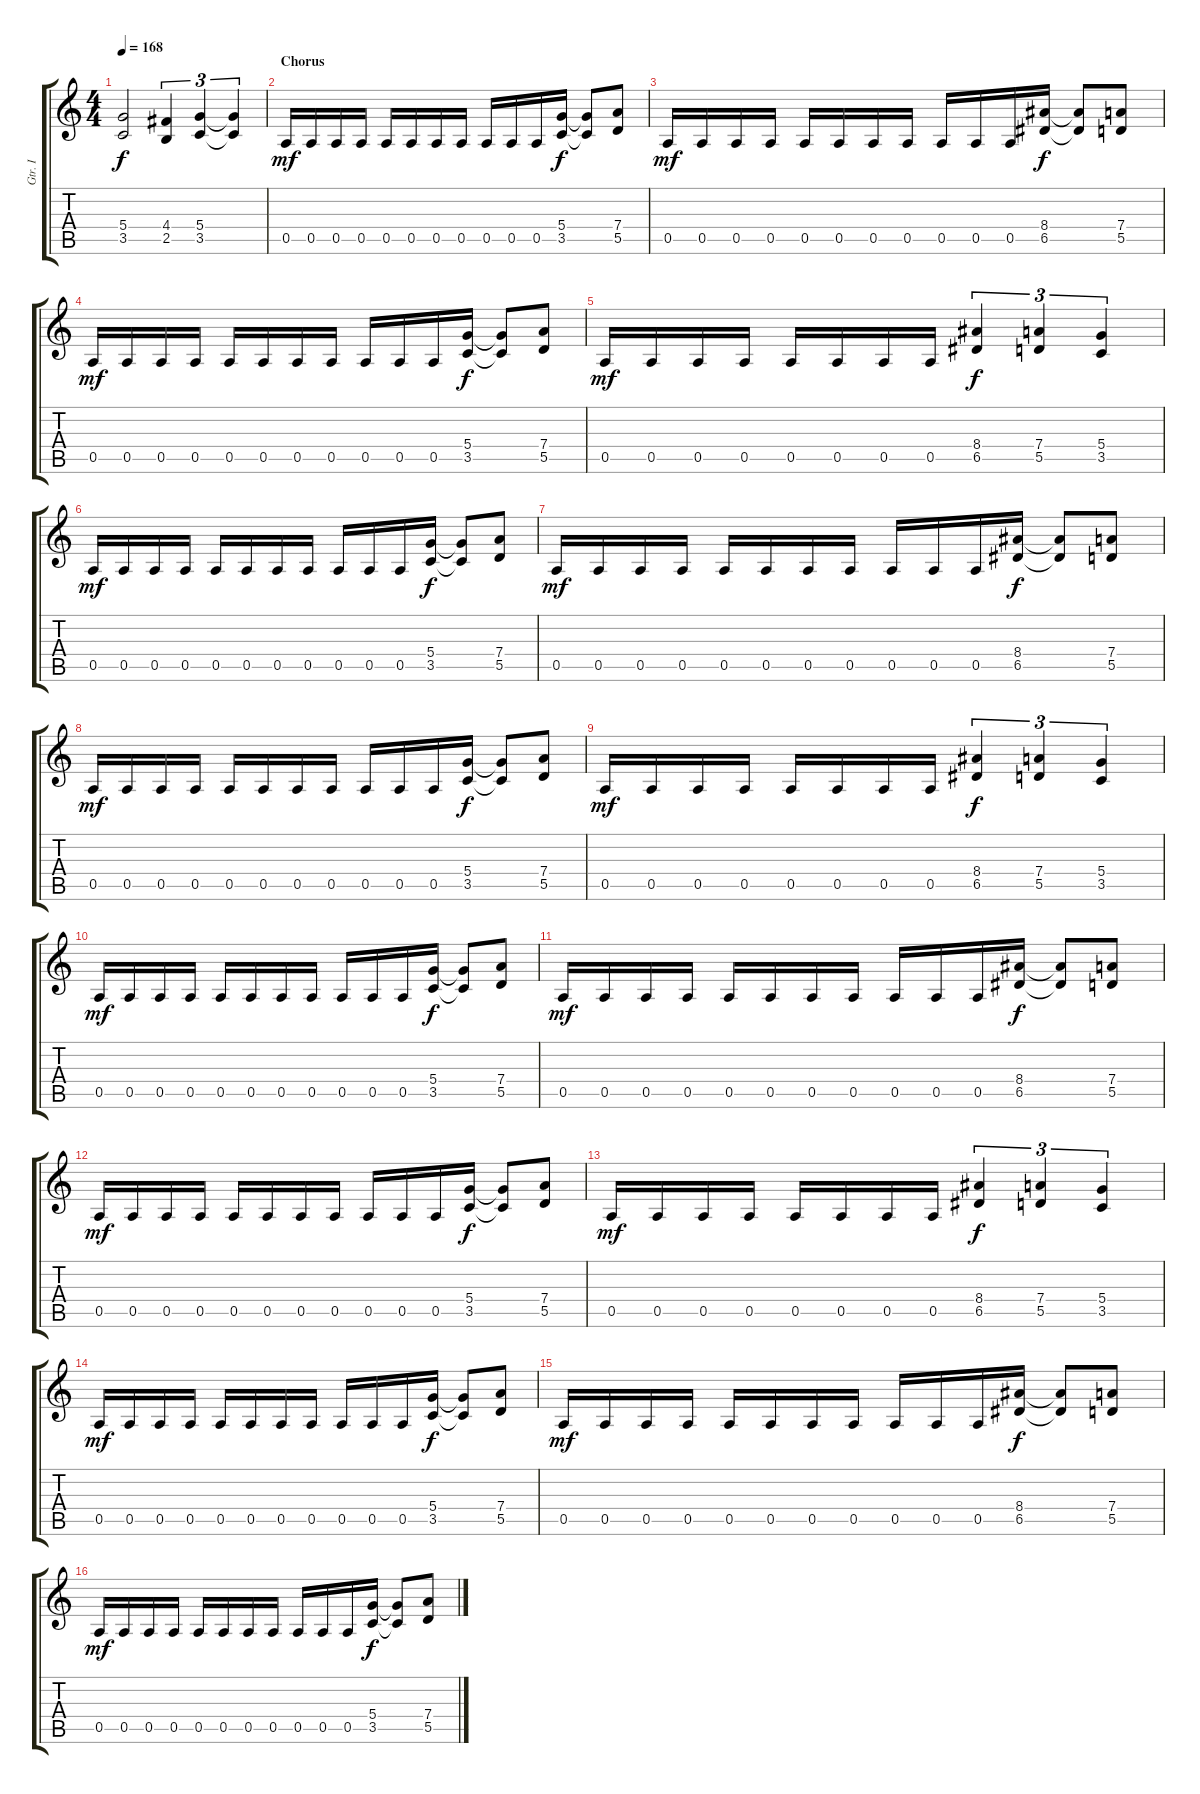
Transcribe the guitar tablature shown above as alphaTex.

\track ("Gtr. I" "Gtr. I") {instrument overdrivenguitar}
\staff {score tabs}
\tuning (E4 B3 G3 D3 A2 E2) {hide}
\ts (4 4)
\tempo 168
\clef g2
\ks c
(5.4 3.5).2{dy f} (4.4 2.5).4{tu (3 2)} (5.4 3.5).4{tu (3 2)} (5.4{t} 3.5{t}).4{tu (3 2)} |
\section ("" "Chorus")
0.5.16{dy mf} 0.5.16 0.5.16 0.5.16 0.5.16 0.5.16 0.5.16 0.5.16 0.5.16 0.5.16 0.5.16 (5.4 3.5).16{dy f} (5.4{t} 3.5{t}).8 (7.4 5.5).8 |
0.5.16{dy mf} 0.5.16 0.5.16 0.5.16 0.5.16 0.5.16 0.5.16 0.5.16 0.5.16 0.5.16 0.5.16 (8.4 6.5).16{dy f} (8.4{t} 6.5{t}).8 (7.4 5.5).8 |
0.5.16{dy mf} 0.5.16 0.5.16 0.5.16 0.5.16 0.5.16 0.5.16 0.5.16 0.5.16 0.5.16 0.5.16 (5.4 3.5).16{dy f} (5.4{t} 3.5{t}).8 (7.4 5.5).8 |
0.5.16{dy mf} 0.5.16 0.5.16 0.5.16 0.5.16 0.5.16 0.5.16 0.5.16 (8.4 6.5).4{tu (3 2) dy f} (7.4 5.5).4{tu (3 2)} (5.4 3.5).4{tu (3 2)} |
0.5.16{dy mf} 0.5.16 0.5.16 0.5.16 0.5.16 0.5.16 0.5.16 0.5.16 0.5.16 0.5.16 0.5.16 (5.4 3.5).16{dy f} (5.4{t} 3.5{t}).8 (7.4 5.5).8 |
0.5.16{dy mf} 0.5.16 0.5.16 0.5.16 0.5.16 0.5.16 0.5.16 0.5.16 0.5.16 0.5.16 0.5.16 (8.4 6.5).16{dy f} (8.4{t} 6.5{t}).8 (7.4 5.5).8 |
0.5.16{dy mf} 0.5.16 0.5.16 0.5.16 0.5.16 0.5.16 0.5.16 0.5.16 0.5.16 0.5.16 0.5.16 (5.4 3.5).16{dy f} (5.4{t} 3.5{t}).8 (7.4 5.5).8 |
0.5.16{dy mf} 0.5.16 0.5.16 0.5.16 0.5.16 0.5.16 0.5.16 0.5.16 (8.4 6.5).4{tu (3 2) dy f} (7.4 5.5).4{tu (3 2)} (5.4 3.5).4{tu (3 2)} |
0.5.16{dy mf} 0.5.16 0.5.16 0.5.16 0.5.16 0.5.16 0.5.16 0.5.16 0.5.16 0.5.16 0.5.16 (5.4 3.5).16{dy f} (5.4{t} 3.5{t}).8 (7.4 5.5).8 |
0.5.16{dy mf} 0.5.16 0.5.16 0.5.16 0.5.16 0.5.16 0.5.16 0.5.16 0.5.16 0.5.16 0.5.16 (8.4 6.5).16{dy f} (8.4{t} 6.5{t}).8 (7.4 5.5).8 |
0.5.16{dy mf} 0.5.16 0.5.16 0.5.16 0.5.16 0.5.16 0.5.16 0.5.16 0.5.16 0.5.16 0.5.16 (5.4 3.5).16{dy f} (5.4{t} 3.5{t}).8 (7.4 5.5).8 |
0.5.16{dy mf} 0.5.16 0.5.16 0.5.16 0.5.16 0.5.16 0.5.16 0.5.16 (8.4 6.5).4{tu (3 2) dy f} (7.4 5.5).4{tu (3 2)} (5.4 3.5).4{tu (3 2)} |
0.5.16{dy mf} 0.5.16 0.5.16 0.5.16 0.5.16 0.5.16 0.5.16 0.5.16 0.5.16 0.5.16 0.5.16 (5.4 3.5).16{dy f} (5.4{t} 3.5{t}).8 (7.4 5.5).8 |
0.5.16{dy mf} 0.5.16 0.5.16 0.5.16 0.5.16 0.5.16 0.5.16 0.5.16 0.5.16 0.5.16 0.5.16 (8.4 6.5).16{dy f} (8.4{t} 6.5{t}).8 (7.4 5.5).8 |
0.5.16{dy mf} 0.5.16 0.5.16 0.5.16 0.5.16 0.5.16 0.5.16 0.5.16 0.5.16 0.5.16 0.5.16 (5.4 3.5).16{dy f} (5.4{t} 3.5{t}).8 (7.4 5.5).8
